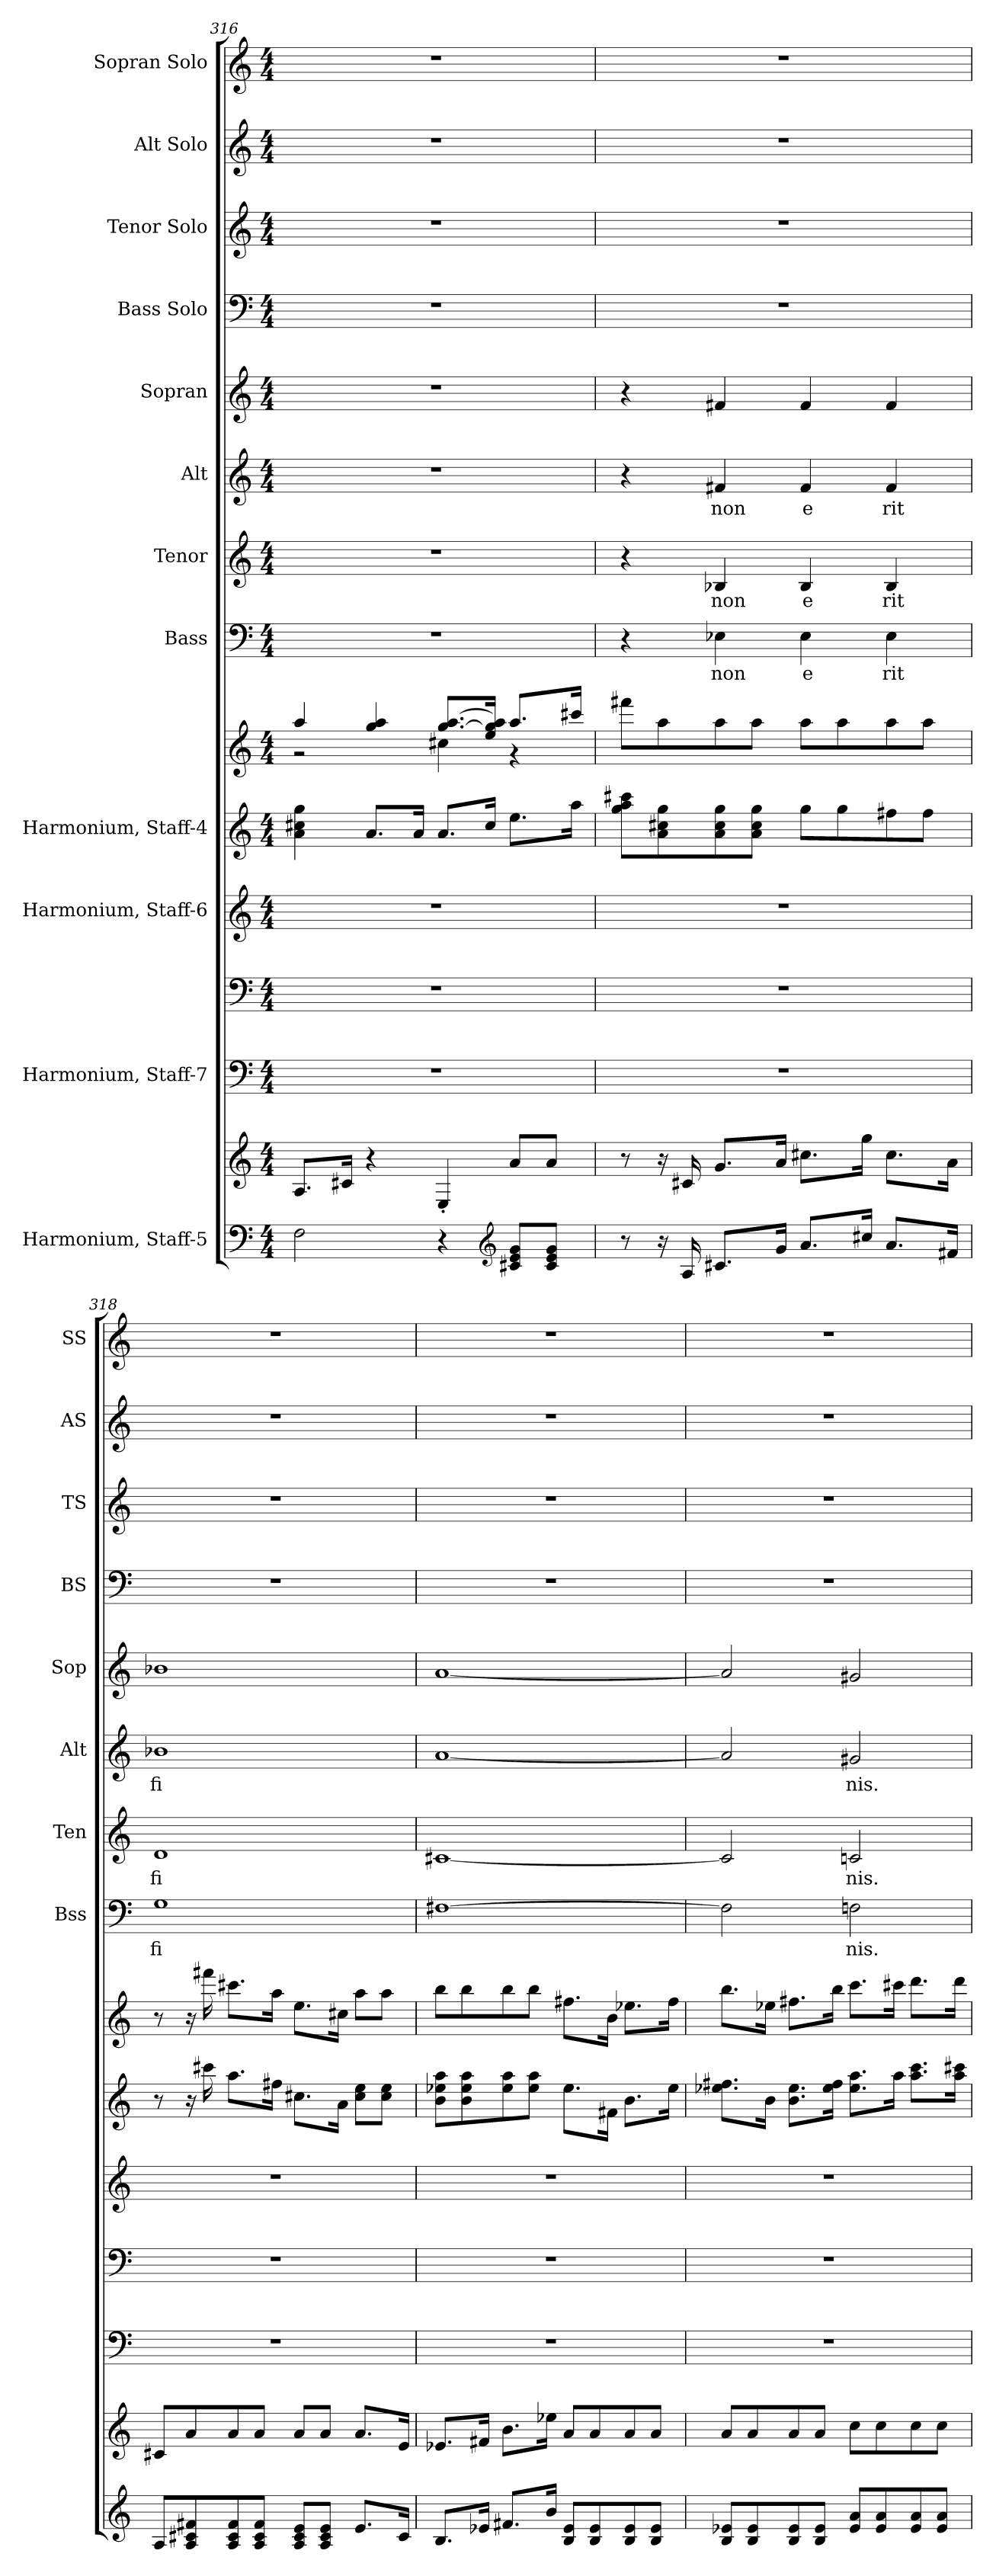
**kern	**kern	**kern	**kern	**kern	**kern	**kern	**kern	**text	**kern	**text	**kern	**text	**kern	**kern	**kern	**kern	**kern
*part12	*part12	*part11	*part11	*part10	*part9	*part9	*part8	*part8	*part7	*part7	*part6	*part6	*part5	*part4	*part3	*part2	*part1
*staff15	*staff14	*staff13	*staff12	*staff11	*staff10	*staff9	*staff8	*staff8	*staff7	*staff7	*staff6	*staff6	*staff5	*staff4	*staff3	*staff2	*staff1
*I"Harmonium, Staff-5	*	*I"Harmonium, Staff-7	*	*I"Harmonium, Staff-6	*I"Harmonium, Staff-4	*	*I"Bass	*	*I"Tenor	*	*I"Alt	*	*I"Sopran	*I"Bass Solo	*I"Tenor Solo	*I"Alt Solo	*I"Sopran Solo
*	*	*	*	*	*	*	*I'Bss	*	*I'Ten	*	*I'Alt	*	*I'Sop	*I'BS	*I'TS	*I'AS	*I'SS
!!LO:PB:g=z
*clefF4	*clefG2	*clefF4	*clefF4	*clefG2	*clefG2	*clefG2	*clefF4	*	*clefG2	*	*clefG2	*	*clefG2	*clefF4	*clefG2	*clefG2	*clefG2
*	*	*	*	*	*	*	*	*	*ITrd4c7	*	*ITrd2c3	*	*ITrd2c3	*	*ITrd4c7	*	*ITrd2c3
*k[]	*k[]	*k[]	*k[]	*k[]	*k[]	*k[]	*k[]	*	*k[b-]	*	*k[f#c#g#]	*	*k[f#c#g#]	*k[]	*k[b-]	*k[]	*k[f#c#g#]
*M4/4	*M4/4	*M4/4	*M4/4	*M4/4	*M4/4	*M4/4	*M4/4	*	*M4/4	*	*M4/4	*	*M4/4	*M4/4	*M4/4	*M4/4	*M4/4
=316	=316	=316	=316	=316	=316	=316	=316	=316	=316	=316	=316	=316	=316	=316	=316	=316	=316
*	*	*	*	*	*	*^	*	*	*	*	*	*	*	*	*	*	*
2F\	8.A/L	1r	1r	1r	4a\ 4cc#X\ 4gg\	4aa/	2r	1r	.	1r	.	1r	.	1r	1r	1r	1r	1r
.	16c#X/Jk	.	.	.	.	.	.	.	.	.	.	.	.	.	.	.	.	.
.	4r	.	.	.	8.a/L	4gg/ 4aa/	.	.	.	.	.	.	.	.	.	.	.	.
.	.	.	.	.	16a/Jk	.	.	.	.	.	.	.	.	.	.	.	.	.
4r	4E'/	.	.	.	8.a/L	[8.gg/ [8.aa/L	4cc#X\	.	.	.	.	.	.	.	.	.	.	.
.	.	.	.	.	16cc#/Jk	16ee/ 16gg/] 16aa/]Jk	.	.	.	.	.	.	.	.	.	.	.	.
*clefG2	*	*	*	*	*	*	*	*	*	*	*	*	*	*	*	*	*	*
8c#X/ 8e/ 8g/L	8a/L	.	.	.	8.ee\L	8.aa/L	4r	.	.	.	.	.	.	.	.	.	.	.
8c#/ 8e/ 8g/J	8a/J	.	.	.	.	.	.	.	.	.	.	.	.	.	.	.	.	.
.	.	.	.	.	16aa\Jk	16ccc#X/Jk	.	.	.	.	.	.	.	.	.	.	.	.
*	*	*	*	*	*	*v	*v	*	*	*	*	*	*	*	*	*	*	*
=317	=317	=317	=317	=317	=317	=317	=317	=317	=317	=317	=317	=317	=317	=317	=317	=317	=317
8r	8r	1r	1r	1r	8gg\ 8aa\ 8ccc#X\L	8fff#X\L	4r	.	4r	.	4r	.	4r	1r	1r	1r	1r
16r	16r	.	.	.	8a\ 8cc#X\ 8gg\	8aa\	.	.	.	.	.	.	.	.	.	.	.
16A/	16c#X/	.	.	.	.	.	.	.	.	.	.	.	.	.	.	.	.
8.c#X/L	8.g/L	.	.	.	8a\ 8cc#\ 8gg\	8aa\	4E-X\	non	4E-X/	non	4d#X/	non	4d#X/	.	.	.	.
.	.	.	.	.	8a\ 8cc#\ 8gg\J	8aa\J	.	.	.	.	.	.	.	.	.	.	.
16g/Jk	16a/Jk	.	.	.	.	.	.	.	.	.	.	.	.	.	.	.	.
8.a/L	8.cc#X\L	.	.	.	8gg\L	8aa\L	4E-\	e	4E-/	e	4d#/	e	4d#/	.	.	.	.
.	.	.	.	.	8gg\	8aa\	.	.	.	.	.	.	.	.	.	.	.
16cc#X/Jk	16gg\Jk	.	.	.	.	.	.	.	.	.	.	.	.	.	.	.	.
8.a/L	8.cc#\L	.	.	.	8ff#X\	8aa\	4E-\	rit	4E-/	rit	4d#/	rit	4d#/	.	.	.	.
.	.	.	.	.	8ff#\J	8aa\J	.	.	.	.	.	.	.	.	.	.	.
16f#X/Jk	16a\Jk	.	.	.	.	.	.	.	.	.	.	.	.	.	.	.	.
=318	=318	=318	=318	=318	=318	=318	=318	=318	=318	=318	=318	=318	=318	=318	=318	=318	=318
8A/L	8c#X/L	1r	1r	1r	8r	8r	1G	fi	1G	fi	1gn	fi	1gn	1r	1r	1r	1r
8A/ 8c#X/ 8f#X/	8a/	.	.	.	16r	16r	.	.	.	.	.	.	.	.	.	.	.
.	.	.	.	.	16ccc#X\	16fff#X\	.	.	.	.	.	.	.	.	.	.	.
8A/ 8c#/ 8f#/	8a/	.	.	.	8.aa\L	8.ccc#X\L	.	.	.	.	.	.	.	.	.	.	.
8A/ 8c#/ 8f#/J	8a/J	.	.	.	.	.	.	.	.	.	.	.	.	.	.	.	.
.	.	.	.	.	16ff#X\Jk	16aa\Jk	.	.	.	.	.	.	.	.	.	.	.
8A/ 8c#/ 8e/L	8a/L	.	.	.	8.cc#X\L	8.ee\L	.	.	.	.	.	.	.	.	.	.	.
8A/ 8c#/ 8e/J	8a/J	.	.	.	.	.	.	.	.	.	.	.	.	.	.	.	.
.	.	.	.	.	16a\Jk	16cc#X\Jk	.	.	.	.	.	.	.	.	.	.	.
8.e/L	8.a/L	.	.	.	8cc#\ 8ee\L	8aa\L	.	.	.	.	.	.	.	.	.	.	.
.	.	.	.	.	8cc#\ 8ee\J	8aa\J	.	.	.	.	.	.	.	.	.	.	.
16c#/Jk	16e/Jk	.	.	.	.	.	.	.	.	.	.	.	.	.	.	.	.
=319	=319	=319	=319	=319	=319	=319	=319	=319	=319	=319	=319	=319	=319	=319	=319	=319	=319
8.B/L	8.e-X/L	1r	1r	1r	8b\ 8ee-X\ 8aa\L	8bb\L	[1F#X	.	[1F#X	.	[1f#	.	[1f#	1r	1r	1r	1r
.	.	.	.	.	8b\ 8ee-\ 8aa\	8bb\	.	.	.	.	.	.	.	.	.	.	.
16e-X/Jk	16f#X/Jk	.	.	.	.	.	.	.	.	.	.	.	.	.	.	.	.
8.f#X/L	8.b\L	.	.	.	8ee-\ 8aa\	8bb\	.	.	.	.	.	.	.	.	.	.	.
.	.	.	.	.	8ee-\ 8aa\J	8bb\J	.	.	.	.	.	.	.	.	.	.	.
16b/Jk	16ee-X\Jk	.	.	.	.	.	.	.	.	.	.	.	.	.	.	.	.
8B/ 8e-/L	8a/L	.	.	.	8.ee-\L	8.ff#X\L	.	.	.	.	.	.	.	.	.	.	.
8B/ 8e-/	8a/	.	.	.	.	.	.	.	.	.	.	.	.	.	.	.	.
.	.	.	.	.	16f#X\Jk	16b\Jk	.	.	.	.	.	.	.	.	.	.	.
8B/ 8e-/	8a/	.	.	.	8.b\L	8.ee-X\L	.	.	.	.	.	.	.	.	.	.	.
8B/ 8e-/J	8a/J	.	.	.	.	.	.	.	.	.	.	.	.	.	.	.	.
.	.	.	.	.	16ee-\Jk	16ff#\Jk	.	.	.	.	.	.	.	.	.	.	.
!!LO:PB:g=z
=320	=320	=320	=320	=320	=320	=320	=320	=320	=320	=320	=320	=320	=320	=320	=320	=320	=320
8B/ 8e-X/L	8a/L	1r	1r	1r	8.ee-X\ 8.ff#X\L	8.bb\L	2F#\]	.	2F#/]	.	2f#/]	.	2f#/]	1r	1r	1r	1r
8B/ 8e-/	8a/	.	.	.	.	.	.	.	.	.	.	.	.	.	.	.	.
.	.	.	.	.	16b\Jk	16ee-X\Jk	.	.	.	.	.	.	.	.	.	.	.
8B/ 8e-/	8a/	.	.	.	8.b\ 8.ee-\L	8.ff#X\L	.	.	.	.	.	.	.	.	.	.	.
8B/ 8e-/J	8a/J	.	.	.	.	.	.	.	.	.	.	.	.	.	.	.	.
.	.	.	.	.	16ee-\ 16ff#\Jk	16bb\Jk	.	.	.	.	.	.	.	.	.	.	.
8e-/ 8a/L	8cc\L	.	.	.	8.ee-\ 8.aa\L	8.ccc\L	2Fn\	nis.	2Fn/	nis.	2e#X/	nis.	2e#X/	.	.	.	.
8e-/ 8a/	8cc\	.	.	.	.	.	.	.	.	.	.	.	.	.	.	.	.
.	.	.	.	.	16aa\Jk	16ccc#X\Jk	.	.	.	.	.	.	.	.	.	.	.
8e-/ 8a/	8cc\	.	.	.	8.aa\ 8.ccc\L	8.ddd\L	.	.	.	.	.	.	.	.	.	.	.
8e-/ 8a/J	8cc\J	.	.	.	.	.	.	.	.	.	.	.	.	.	.	.	.
.	.	.	.	.	16aa\ 16ccc#X\Jk	16ddd\Jk	.	.	.	.	.	.	.	.	.	.	.
=	=	=	=	=	=	=	=	=	=	=	=	=	=	=	=	=	=
*-	*-	*-	*-	*-	*-	*-	*-	*-	*-	*-	*-	*-	*-	*-	*-	*-	*-
